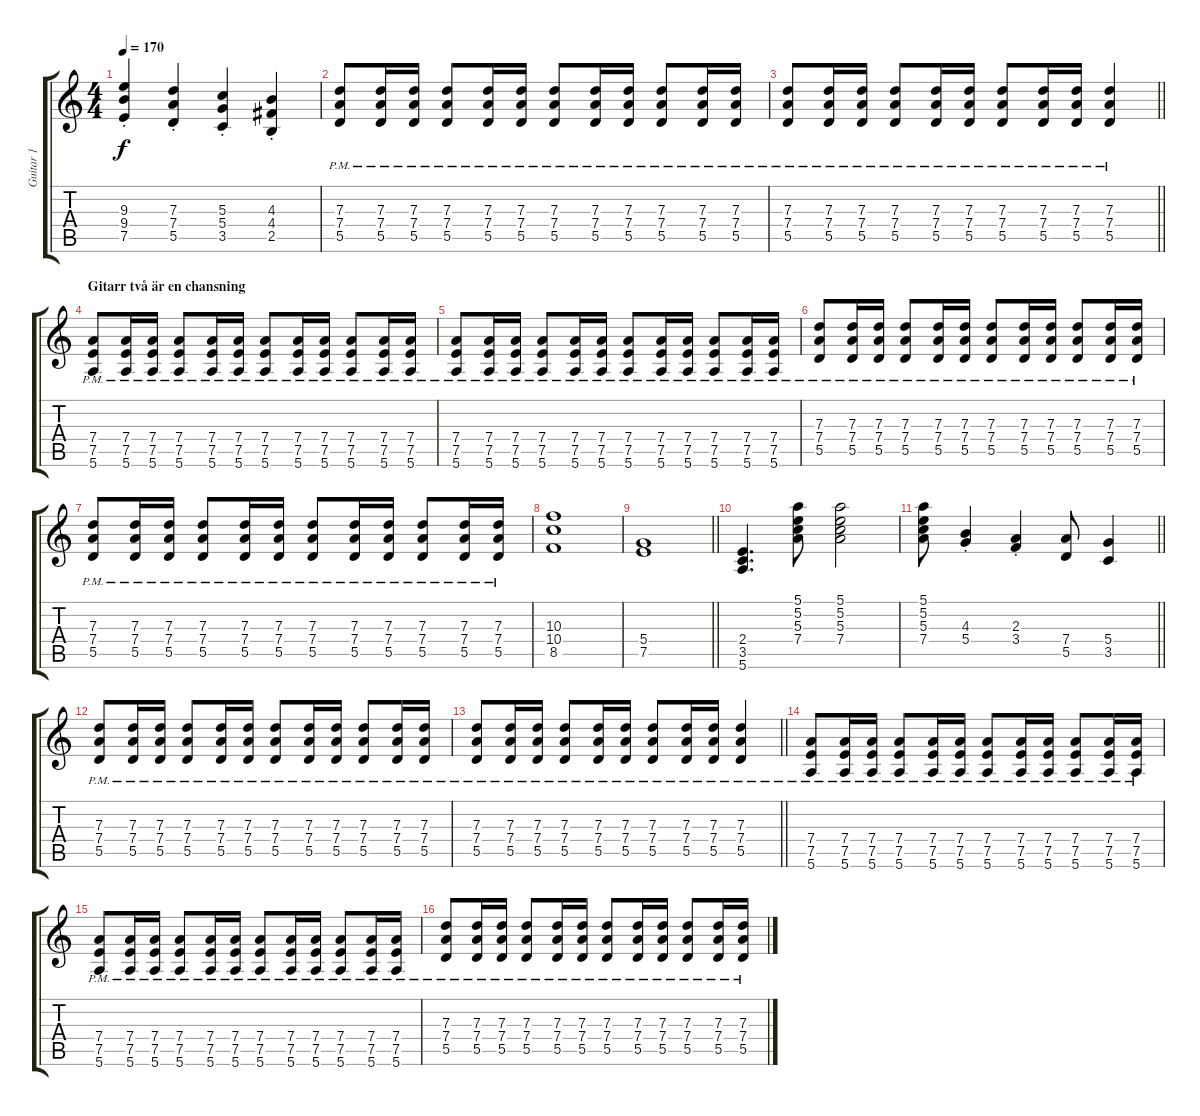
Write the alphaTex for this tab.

\track ("Guitar 1" "Guitar 1") {instrument overdrivenguitar}
\staff {score tabs}
\tuning (E4 B3 G3 D3 A2 E2) {hide}
\ts (4 4)
\tempo 170
\clef g2
\ks c
(9.3{st} 9.4{st} 7.5{st}).4{dy f} (7.3{st} 7.4{st} 5.5{st}).4 (5.3{st} 5.4{st} 3.5{st}).4 (4.3{st} 4.4{st} 2.5{st}).4 |
(7.3{pm} 7.4{pm} 5.5{pm}).8 (7.3{pm} 7.4{pm} 5.5{pm}).16 (7.3{pm} 7.4{pm} 5.5{pm}).16 (7.3{pm} 7.4{pm} 5.5{pm}).8 (7.3{pm} 7.4{pm} 5.5{pm}).16 (7.3{pm} 7.4{pm} 5.5{pm}).16 (7.3{pm} 7.4{pm} 5.5{pm}).8 (7.3{pm} 7.4{pm} 5.5{pm}).16 (7.3{pm} 7.4{pm} 5.5{pm}).16 (7.3{pm} 7.4{pm} 5.5{pm}).8 (7.3{pm} 7.4{pm} 5.5{pm}).16 (7.3{pm} 7.4{pm} 5.5{pm}).16 |
\barLineRight lightlight
(7.3{pm} 7.4{pm} 5.5{pm}).8 (7.3{pm} 7.4{pm} 5.5{pm}).16 (7.3{pm} 7.4{pm} 5.5{pm}).16 (7.3{pm} 7.4{pm} 5.5{pm}).8 (7.3{pm} 7.4{pm} 5.5{pm}).16 (7.3{pm} 7.4{pm} 5.5{pm}).16 (7.3{pm} 7.4{pm} 5.5{pm}).8 (7.3{pm} 7.4{pm} 5.5{pm}).16 (7.3{pm} 7.4{pm} 5.5{pm}).16 (7.3{pm} 7.4{pm} 5.5{pm}).4 |
\section ("" "Gitarr två är en chansning")
(7.4{pm} 7.5{pm} 5.6{pm}).8 (7.4{pm} 7.5{pm} 5.6{pm}).16 (7.4{pm} 7.5{pm} 5.6{pm}).16 (7.4{pm} 7.5{pm} 5.6{pm}).8 (7.4{pm} 7.5{pm} 5.6{pm}).16 (7.4{pm} 7.5{pm} 5.6{pm}).16 (7.4{pm} 7.5{pm} 5.6{pm}).8 (7.4{pm} 7.5{pm} 5.6{pm}).16 (7.4{pm} 7.5{pm} 5.6{pm}).16 (7.4{pm} 7.5{pm} 5.6{pm}).8 (7.4{pm} 7.5{pm} 5.6{pm}).16 (7.4{pm} 7.5{pm} 5.6{pm}).16 |
(7.4{pm} 7.5{pm} 5.6{pm}).8 (7.4{pm} 7.5{pm} 5.6{pm}).16 (7.4{pm} 7.5{pm} 5.6{pm}).16 (7.4{pm} 7.5{pm} 5.6{pm}).8 (7.4{pm} 7.5{pm} 5.6{pm}).16 (7.4{pm} 7.5{pm} 5.6{pm}).16 (7.4{pm} 7.5{pm} 5.6{pm}).8 (7.4{pm} 7.5{pm} 5.6{pm}).16 (7.4{pm} 7.5{pm} 5.6{pm}).16 (7.4{pm} 7.5{pm} 5.6{pm}).8 (7.4{pm} 7.5{pm} 5.6{pm}).16 (7.4{pm} 7.5{pm} 5.6{pm}).16 |
(7.3{pm} 7.4{pm} 5.5{pm}).8 (7.3{pm} 7.4{pm} 5.5{pm}).16 (7.3{pm} 7.4{pm} 5.5{pm}).16 (7.3{pm} 7.4{pm} 5.5{pm}).8 (7.3{pm} 7.4{pm} 5.5{pm}).16 (7.3{pm} 7.4{pm} 5.5{pm}).16 (7.3{pm} 7.4{pm} 5.5{pm}).8 (7.3{pm} 7.4{pm} 5.5{pm}).16 (7.3{pm} 7.4{pm} 5.5{pm}).16 (7.3{pm} 7.4{pm} 5.5{pm}).8 (7.3{pm} 7.4{pm} 5.5{pm}).16 (7.3{pm} 7.4{pm} 5.5{pm}).16 |
(7.3{pm} 7.4{pm} 5.5{pm}).8 (7.3{pm} 7.4{pm} 5.5{pm}).16 (7.3{pm} 7.4{pm} 5.5{pm}).16 (7.3{pm} 7.4{pm} 5.5{pm}).8 (7.3{pm} 7.4{pm} 5.5{pm}).16 (7.3{pm} 7.4{pm} 5.5{pm}).16 (7.3{pm} 7.4{pm} 5.5{pm}).8 (7.3{pm} 7.4{pm} 5.5{pm}).16 (7.3{pm} 7.4{pm} 5.5{pm}).16 (7.3{pm} 7.4{pm} 5.5{pm}).8 (7.3{pm} 7.4{pm} 5.5{pm}).16 (7.3{pm} 7.4{pm} 5.5{pm}).16 |
(10.3 10.4 8.5).1 |
\barLineRight lightlight
(5.4 7.5).1 |
(2.4 3.5 5.6).4{d} (5.1 5.2 5.3 7.4).8 (5.1 5.2 5.3 7.4).2 |
\barLineRight lightlight
(5.1 5.2 5.3 7.4).8 (4.3{st} 5.4{st}).4 (2.3{st} 3.4{st}).4 (7.4 5.5).8 (5.4 3.5).4 |
(7.3{pm} 7.4{pm} 5.5{pm}).8 (7.3{pm} 7.4{pm} 5.5{pm}).16 (7.3{pm} 7.4{pm} 5.5{pm}).16 (7.3{pm} 7.4{pm} 5.5{pm}).8 (7.3{pm} 7.4{pm} 5.5{pm}).16 (7.3{pm} 7.4{pm} 5.5{pm}).16 (7.3{pm} 7.4{pm} 5.5{pm}).8 (7.3{pm} 7.4{pm} 5.5{pm}).16 (7.3{pm} 7.4{pm} 5.5{pm}).16 (7.3{pm} 7.4{pm} 5.5{pm}).8 (7.3{pm} 7.4{pm} 5.5{pm}).16 (7.3{pm} 7.4{pm} 5.5{pm}).16 |
\barLineRight lightlight
(7.3{pm} 7.4{pm} 5.5{pm}).8 (7.3{pm} 7.4{pm} 5.5{pm}).16 (7.3{pm} 7.4{pm} 5.5{pm}).16 (7.3{pm} 7.4{pm} 5.5{pm}).8 (7.3{pm} 7.4{pm} 5.5{pm}).16 (7.3{pm} 7.4{pm} 5.5{pm}).16 (7.3{pm} 7.4{pm} 5.5{pm}).8 (7.3{pm} 7.4{pm} 5.5{pm}).16 (7.3{pm} 7.4{pm} 5.5{pm}).16 (7.3{pm} 7.4{pm} 5.5{pm}).4 |
(7.4{pm} 7.5{pm} 5.6{pm}).8 (7.4{pm} 7.5{pm} 5.6{pm}).16 (7.4{pm} 7.5{pm} 5.6{pm}).16 (7.4{pm} 7.5{pm} 5.6{pm}).8 (7.4{pm} 7.5{pm} 5.6{pm}).16 (7.4{pm} 7.5{pm} 5.6{pm}).16 (7.4{pm} 7.5{pm} 5.6{pm}).8 (7.4{pm} 7.5{pm} 5.6{pm}).16 (7.4{pm} 7.5{pm} 5.6{pm}).16 (7.4{pm} 7.5{pm} 5.6{pm}).8 (7.4{pm} 7.5{pm} 5.6{pm}).16 (7.4{pm} 7.5{pm} 5.6{pm}).16 |
(7.4{pm} 7.5{pm} 5.6{pm}).8 (7.4{pm} 7.5{pm} 5.6{pm}).16 (7.4{pm} 7.5{pm} 5.6{pm}).16 (7.4{pm} 7.5{pm} 5.6{pm}).8 (7.4{pm} 7.5{pm} 5.6{pm}).16 (7.4{pm} 7.5{pm} 5.6{pm}).16 (7.4{pm} 7.5{pm} 5.6{pm}).8 (7.4{pm} 7.5{pm} 5.6{pm}).16 (7.4{pm} 7.5{pm} 5.6{pm}).16 (7.4{pm} 7.5{pm} 5.6{pm}).8 (7.4{pm} 7.5{pm} 5.6{pm}).16 (7.4{pm} 7.5{pm} 5.6{pm}).16 |
(7.3{pm} 7.4{pm} 5.5{pm}).8 (7.3{pm} 7.4{pm} 5.5{pm}).16 (7.3{pm} 7.4{pm} 5.5{pm}).16 (7.3{pm} 7.4{pm} 5.5{pm}).8 (7.3{pm} 7.4{pm} 5.5{pm}).16 (7.3{pm} 7.4{pm} 5.5{pm}).16 (7.3{pm} 7.4{pm} 5.5{pm}).8 (7.3{pm} 7.4{pm} 5.5{pm}).16 (7.3{pm} 7.4{pm} 5.5{pm}).16 (7.3{pm} 7.4{pm} 5.5{pm}).8 (7.3{pm} 7.4{pm} 5.5{pm}).16 (7.3{pm} 7.4{pm} 5.5{pm}).16
